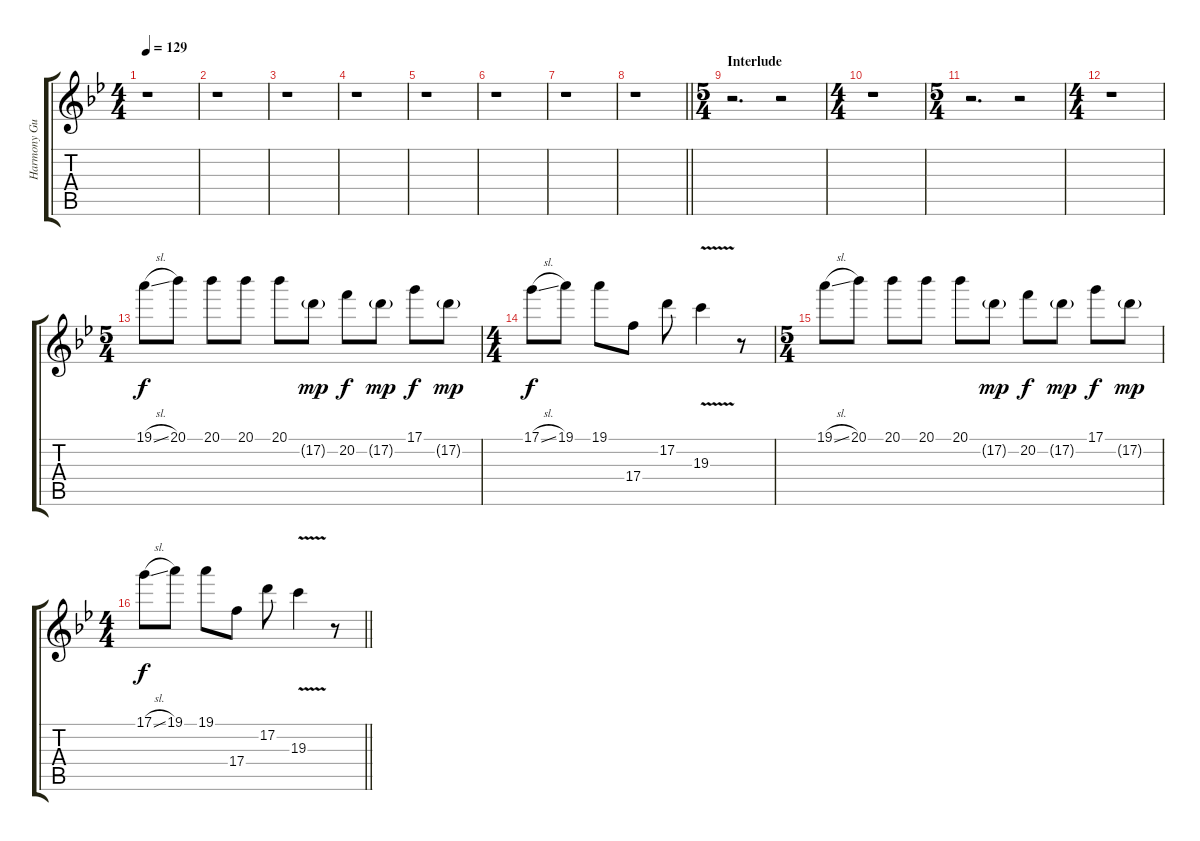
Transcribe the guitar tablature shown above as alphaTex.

\track ("Harmony Guitar I" "Harmony Gu") {instrument overdrivenguitar}
\staff {score tabs}
\tuning (D4 A3 F3 C3 G2 C2) {hide}
\ts (4 4)
\tempo 129
\clef g2
\ks bb
r.1{dy f} |
r.1 |
r.1 |
r.1 |
r.1 |
r.1 |
r.1 |
\barLineRight lightlight
r.1 |
\ts (5 4)
\section ("" "Interlude")
r.2{d} r.2 |
\ts (4 4)
r.1 |
\ts (5 4)
r.2{d} r.2 |
\ts (4 4)
r.1 |
\ts (5 4)
19.1{sl}.8 20.1.8 20.1.8 20.1.8 20.1.8 17.2{g}.8{dy mp} 20.2.8{dy f} 17.2{g}.8{dy mp} 17.1.8{dy f} 17.2{g}.8{dy mp} |
\ts (4 4)
17.1{sl}.8{dy f} 19.1.8 19.1.8 17.4.8 17.2.8 19.3{v}.4 r.8 |
\ts (5 4)
19.1{sl}.8 20.1.8 20.1.8 20.1.8 20.1.8 17.2{g}.8{dy mp} 20.2.8{dy f} 17.2{g}.8{dy mp} 17.1.8{dy f} 17.2{g}.8{dy mp} |
\ts (4 4)
\barLineRight lightlight
17.1{sl}.8{dy f} 19.1.8 19.1.8 17.4.8 17.2.8 19.3{v}.4 r.8
